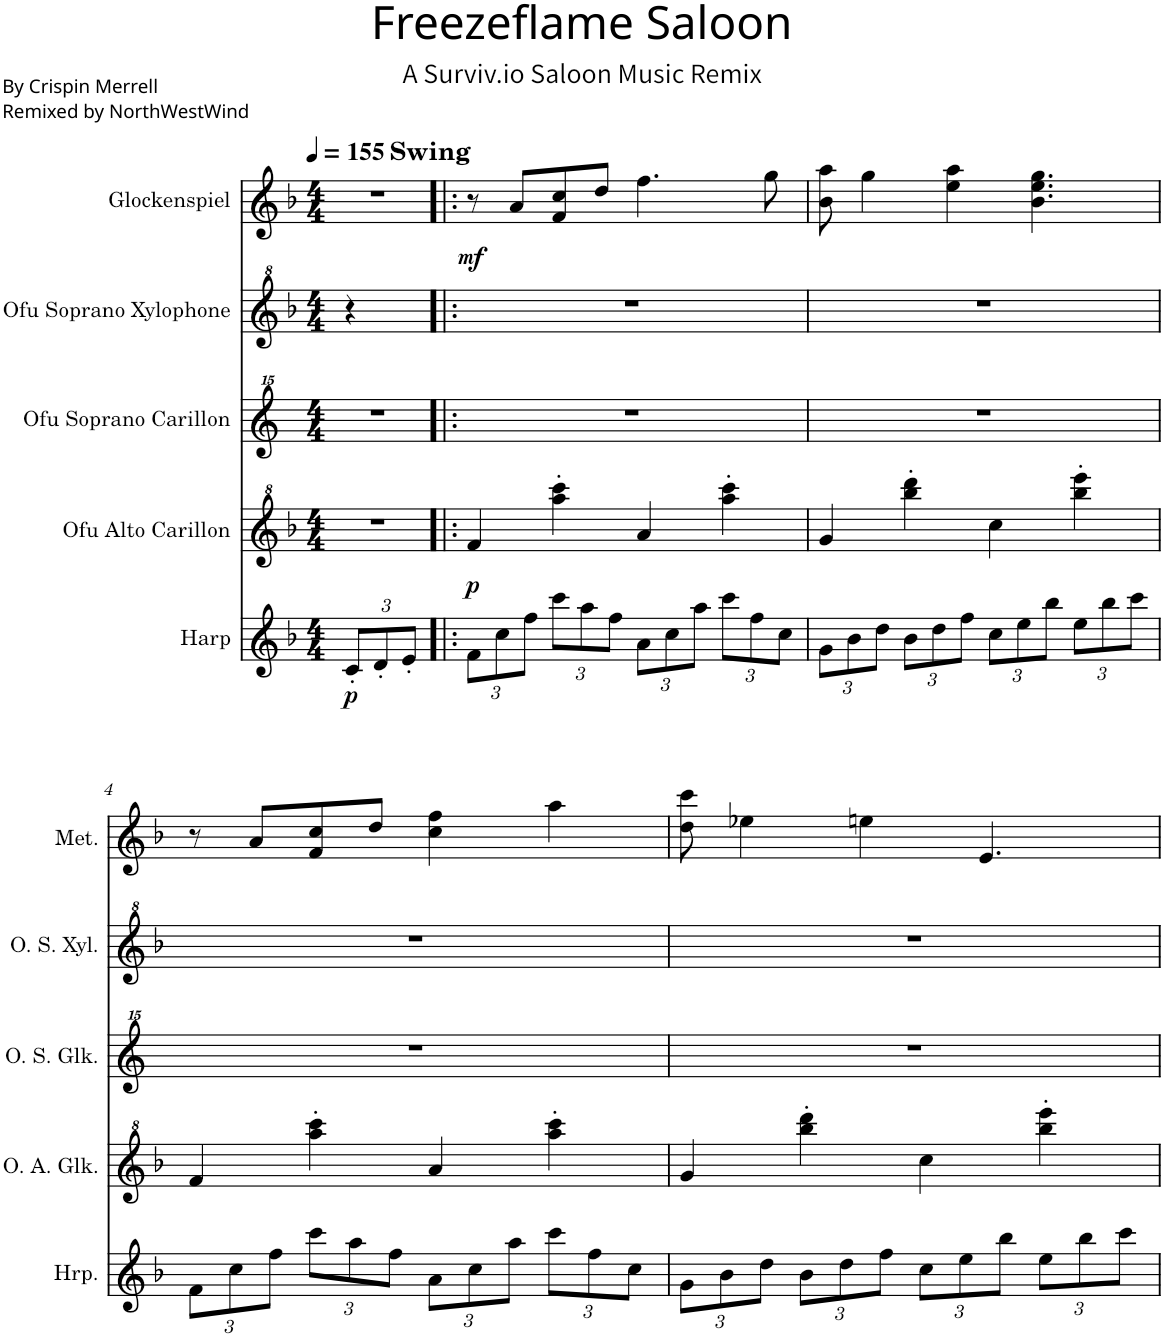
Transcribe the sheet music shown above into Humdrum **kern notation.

**kern	**dynam	**kern	**dynam	**kern	**kern	**kern	**dynam
*part5	*part5	*part4	*part4	*part3	*part2	*part1	*part1
*staff5	*staff5	*staff4	*staff4	*staff3	*staff2	*staff1	*staff1
*I"Harp	*	*I"Ofu Alto Carillon	*	*I"Ofu Soprano Carillon	*I"Ofu Soprano Xylophone	*I"Glockenspiel	*
*I'Hrp.	*	*	*	*	*I'O. S. Xyl.	*	*
*clefG2	*	*clefG^2	*	*clefG^^2	*clefG^2	*clefG2	*
*k[b-]	*	*k[b-]	*	*k[]	*k[b-]	*k[b-]	*
*M4/4	*	*M4/4	*	*M4/4	*M4/4	*M4/4	*
*MM155	*	*MM155	*	*MM155	*MM155	*MM155	*
*Xbrackettup	*	*	*	*	*	*	*
=1	=1	=1	=1	=1	=1	=1	=1
!	!	!	!	!	!	!LO:TX:a:B:t=Swing	!
!	!LO:DY:b	!	!	!	!	!	!
12c'/L	p	1r	.	1r	4r	1r	.
12d'/	.	.	.	.	.	.	.
12e'/J	.	.	.	.	.	.	.
2.ryy	.	.	.	.	2.ryy	.	.
=2!|:	=2!|:	=2!|:	=2!|:	=2!|:	=2!|:	=2!|:	=2!|:
!	!	!	!LO:DY:b	!	!	!	!LO:DY:b
12f\L	.	4ff/	p	1r	1r	8r	mf
12cc\	.	.	.	.	.	.	.
.	.	.	.	.	.	8a/L	.
12ff\J	.	.	.	.	.	.	.
12ccc\L	.	4aaa\' 4cccc\'	.	.	.	8f/ 8cc/	.
12aa\	.	.	.	.	.	.	.
.	.	.	.	.	.	8dd/J	.
12ff\J	.	.	.	.	.	.	.
12a\L	.	4aa/	.	.	.	4.ff\	.
12cc\	.	.	.	.	.	.	.
12aa\J	.	.	.	.	.	.	.
12ccc\L	.	4aaa\' 4cccc\'	.	.	.	.	.
12ff\	.	.	.	.	.	.	.
.	.	.	.	.	.	8gg\	.
12cc\J	.	.	.	.	.	.	.
=3	=3	=3	=3	=3	=3	=3	=3
12g\L	.	4gg/	.	1r	1r	8b-\ 8aa\	.
12b-\	.	.	.	.	.	.	.
.	.	.	.	.	.	4gg\	.
12dd\J	.	.	.	.	.	.	.
12b-\L	.	4bbb-\' 4dddd\'	.	.	.	.	.
12dd\	.	.	.	.	.	.	.
.	.	.	.	.	.	4ee\ 4aa\	.
12ff\J	.	.	.	.	.	.	.
12cc\L	.	4ccc\	.	.	.	.	.
12ee\	.	.	.	.	.	.	.
.	.	.	.	.	.	4.b-\ 4.ee\ 4.gg\	.
12bb-\J	.	.	.	.	.	.	.
12ee\L	.	4bbb-\' 4eeee\'	.	.	.	.	.
12bb-\	.	.	.	.	.	.	.
12ccc\J	.	.	.	.	.	.	.
!!LO:LB:g=z
=4	=4	=4	=4	=4	=4	=4	=4
12f\L	.	4ff/	.	1r	1r	8r	.
12cc\	.	.	.	.	.	.	.
.	.	.	.	.	.	8a/L	.
12ff\J	.	.	.	.	.	.	.
12ccc\L	.	4aaa\' 4cccc\'	.	.	.	8f/ 8cc/	.
12aa\	.	.	.	.	.	.	.
.	.	.	.	.	.	8dd/J	.
12ff\J	.	.	.	.	.	.	.
12a\L	.	4aa/	.	.	.	4cc\ 4ff\	.
12cc\	.	.	.	.	.	.	.
12aa\J	.	.	.	.	.	.	.
12ccc\L	.	4aaa\' 4cccc\'	.	.	.	4aa\	.
12ff\	.	.	.	.	.	.	.
12cc\J	.	.	.	.	.	.	.
=5	=5	=5	=5	=5	=5	=5	=5
12g\L	.	4gg/	.	1r	1r	8dd\ 8ccc\	.
12b-\	.	.	.	.	.	.	.
.	.	.	.	.	.	4ee-X\	.
12dd\J	.	.	.	.	.	.	.
12b-\L	.	4bbb-\' 4dddd\'	.	.	.	.	.
12dd\	.	.	.	.	.	.	.
.	.	.	.	.	.	4een\	.
12ff\J	.	.	.	.	.	.	.
12cc\L	.	4ccc\	.	.	.	.	.
12ee\	.	.	.	.	.	.	.
.	.	.	.	.	.	4.e/	.
12bb-\J	.	.	.	.	.	.	.
12ee\L	.	4bbb-\' 4eeee\'	.	.	.	.	.
12bb-\	.	.	.	.	.	.	.
12ccc\J	.	.	.	.	.	.	.
=	=	=	=	=	=	=	=
*-	*-	*-	*-	*-	*-	*-	*-
